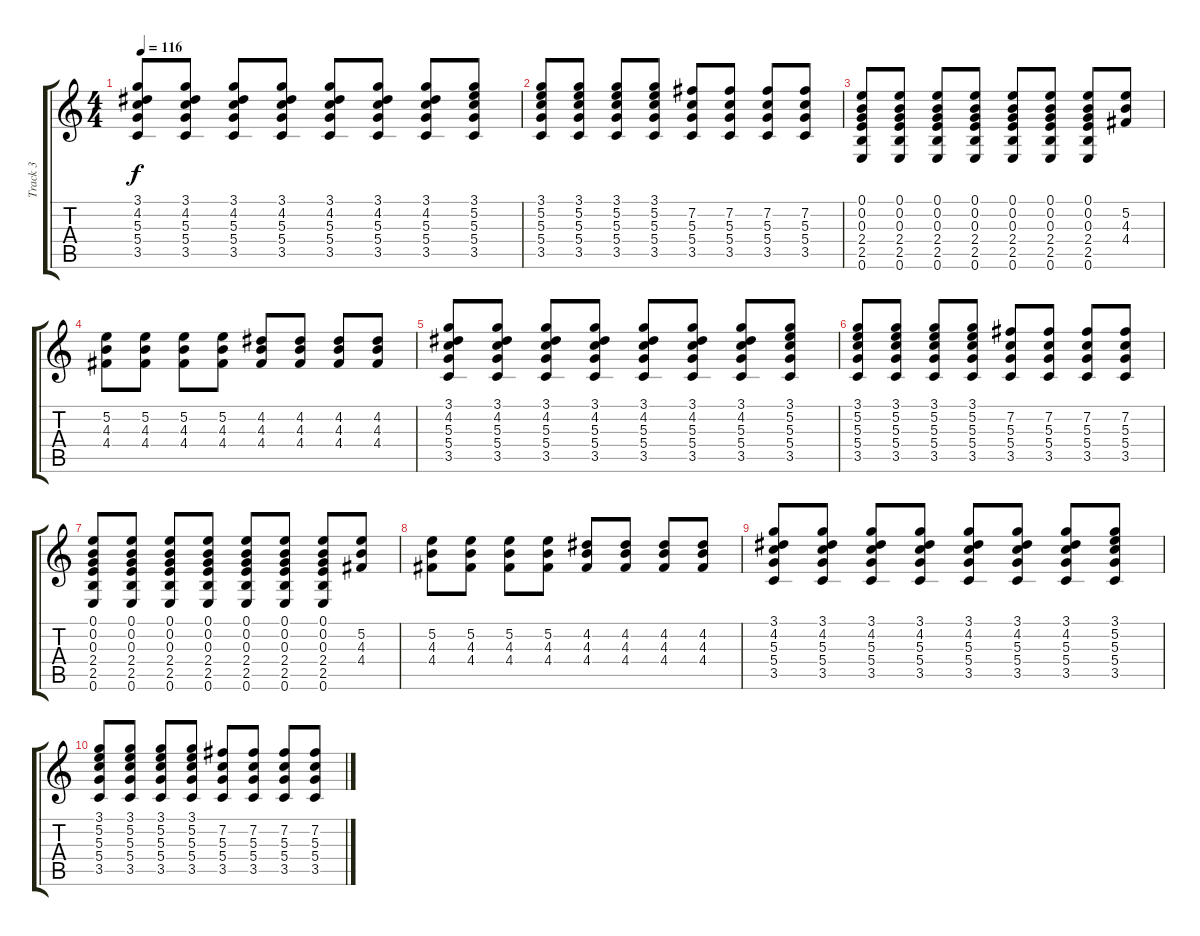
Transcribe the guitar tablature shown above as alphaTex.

\track ("Track 3" "Track 3") {instrument distortionguitar}
\staff {score tabs}
\tuning (E4 B3 G3 D3 A2 E2) {hide}
\ts (4 4)
\tempo 116
\clef g2
\ks c
(3.1 4.2 5.3 5.4 3.5).8{dy f} (3.1 4.2 5.3 5.4 3.5).8 (3.1 4.2 5.3 5.4 3.5).8 (3.1 4.2 5.3 5.4 3.5).8 (3.1 4.2 5.3 5.4 3.5).8 (3.1 4.2 5.3 5.4 3.5).8 (3.1 4.2 5.3 5.4 3.5).8 (3.1 5.2 5.3 5.4 3.5).8 |
(3.1 5.2 5.3 5.4 3.5).8 (3.1 5.2 5.3 5.4 3.5).8 (3.1 5.2 5.3 5.4 3.5).8 (3.1 5.2 5.3 5.4 3.5).8 (7.2 5.3 5.4 3.5).8 (7.2 5.3 5.4 3.5).8 (7.2 5.3 5.4 3.5).8 (7.2 5.3 5.4 3.5).8 |
(0.1 0.2 0.3 2.4 2.5 0.6).8{instrument distortionguitar} (0.1 0.2 0.3 2.4 2.5 0.6).8 (0.1 0.2 0.3 2.4 2.5 0.6).8 (0.1 0.2 0.3 2.4 2.5 0.6).8 (0.1 0.2 0.3 2.4 2.5 0.6).8 (0.1 0.2 0.3 2.4 2.5 0.6).8 (0.1 0.2 0.3 2.4 2.5 0.6).8 (5.2 4.3 4.4).8 |
(5.2 4.3 4.4).8 (5.2 4.3 4.4).8 (5.2 4.3 4.4).8 (5.2 4.3 4.4).8 (4.2 4.3 4.4).8 (4.2 4.3 4.4).8 (4.2 4.3 4.4).8 (4.2 4.3 4.4).8 |
(3.1 4.2 5.3 5.4 3.5).8 (3.1 4.2 5.3 5.4 3.5).8 (3.1 4.2 5.3 5.4 3.5).8 (3.1 4.2 5.3 5.4 3.5).8 (3.1 4.2 5.3 5.4 3.5).8 (3.1 4.2 5.3 5.4 3.5).8 (3.1 4.2 5.3 5.4 3.5).8 (3.1 5.2 5.3 5.4 3.5).8 |
(3.1 5.2 5.3 5.4 3.5).8 (3.1 5.2 5.3 5.4 3.5).8 (3.1 5.2 5.3 5.4 3.5).8 (3.1 5.2 5.3 5.4 3.5).8 (7.2 5.3 5.4 3.5).8 (7.2 5.3 5.4 3.5).8 (7.2 5.3 5.4 3.5).8 (7.2 5.3 5.4 3.5).8 |
(0.1 0.2 0.3 2.4 2.5 0.6).8 (0.1 0.2 0.3 2.4 2.5 0.6).8 (0.1 0.2 0.3 2.4 2.5 0.6).8 (0.1 0.2 0.3 2.4 2.5 0.6).8 (0.1 0.2 0.3 2.4 2.5 0.6).8 (0.1 0.2 0.3 2.4 2.5 0.6).8 (0.1 0.2 0.3 2.4 2.5 0.6).8 (5.2 4.3 4.4).8 |
(5.2 4.3 4.4).8 (5.2 4.3 4.4).8 (5.2 4.3 4.4).8 (5.2 4.3 4.4).8 (4.2 4.3 4.4).8 (4.2 4.3 4.4).8 (4.2 4.3 4.4).8 (4.2 4.3 4.4).8 |
(3.1 4.2 5.3 5.4 3.5).8 (3.1 4.2 5.3 5.4 3.5).8 (3.1 4.2 5.3 5.4 3.5).8 (3.1 4.2 5.3 5.4 3.5).8 (3.1 4.2 5.3 5.4 3.5).8 (3.1 4.2 5.3 5.4 3.5).8 (3.1 4.2 5.3 5.4 3.5).8 (3.1 5.2 5.3 5.4 3.5).8 |
(3.1 5.2 5.3 5.4 3.5).8 (3.1 5.2 5.3 5.4 3.5).8 (3.1 5.2 5.3 5.4 3.5).8 (3.1 5.2 5.3 5.4 3.5).8 (7.2 5.3 5.4 3.5).8 (7.2 5.3 5.4 3.5).8 (7.2 5.3 5.4 3.5).8 (7.2 5.3 5.4 3.5).8
